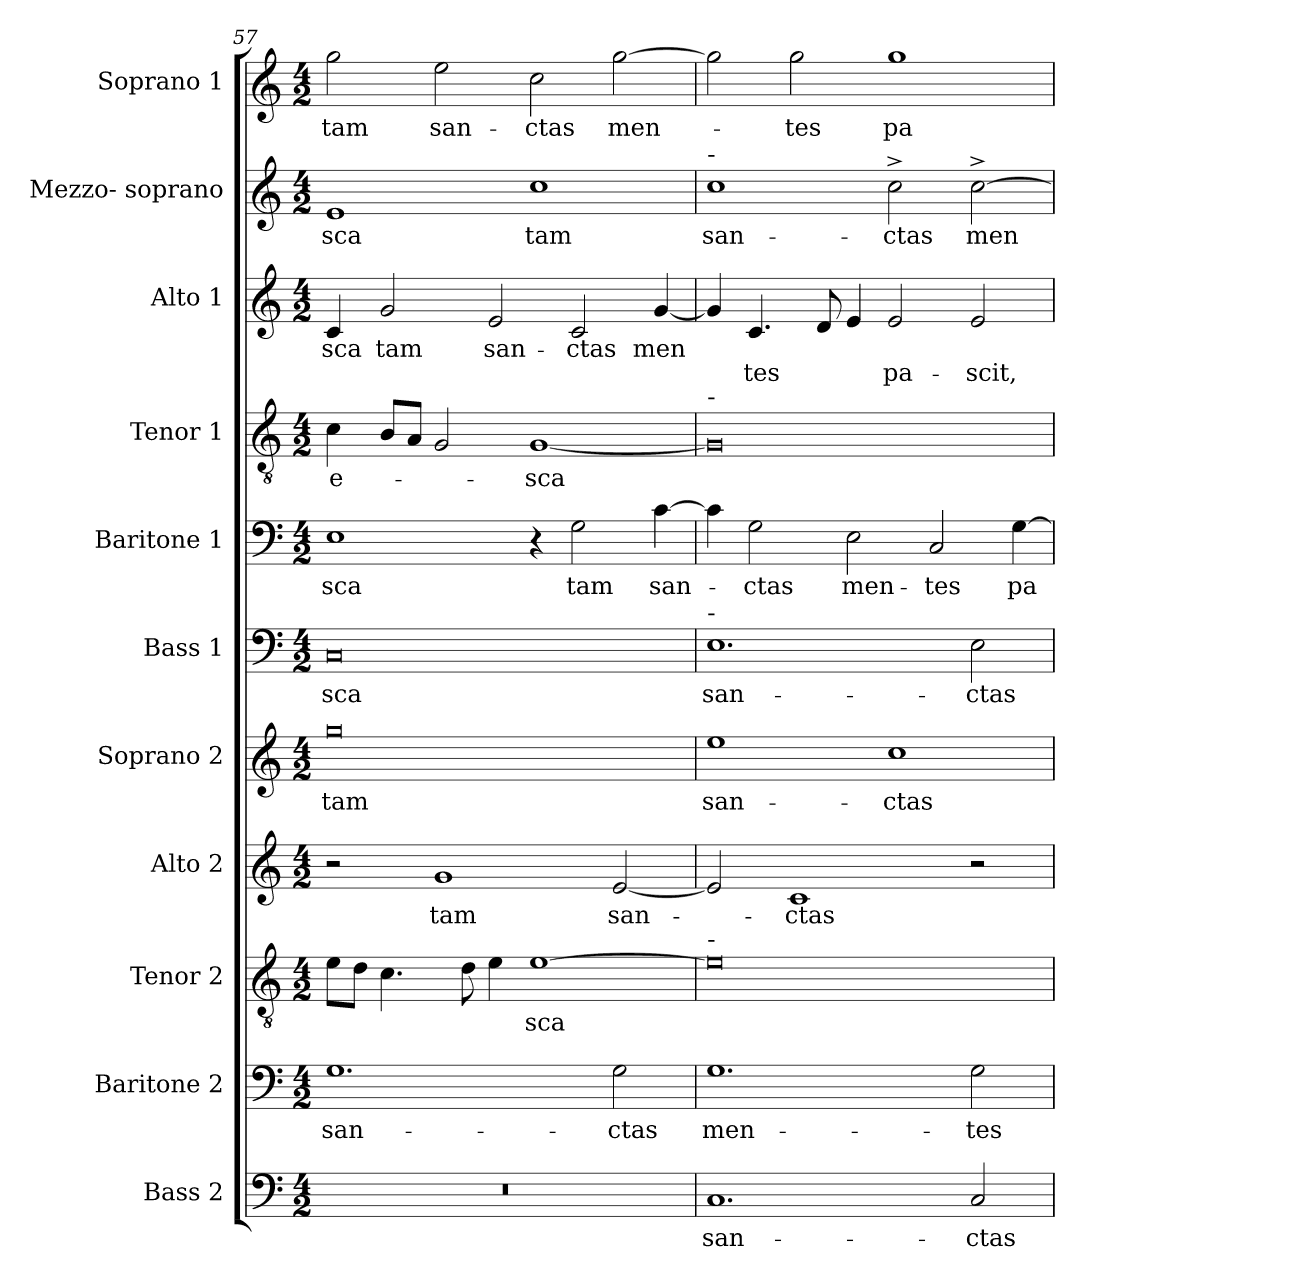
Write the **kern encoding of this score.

**kern	**text	**kern	**text	**kern	**text	**kern	**text	**kern	**text	**kern	**text	**kern	**text	**kern	**text	**kern	**text	**text	**kern	**text	**kern	**text
*part11	*part11	*part10	*part10	*part9	*part9	*part8	*part8	*part7	*part7	*part6	*part6	*part5	*part5	*part4	*part4	*part3	*part3	*part3	*part2	*part2	*part1	*part1
*staff11	*staff11	*staff10	*staff10	*staff9	*staff9	*staff8	*staff8	*staff7	*staff7	*staff6	*staff6	*staff5	*staff5	*staff4	*staff4	*staff3	*staff3	*staff3	*staff2	*staff2	*staff1	*staff1
*I"Bass 2	*	*I"Baritone 2	*	*I"Tenor 2	*	*I"Alto 2	*	*I"Soprano 2	*	*I"Bass 1	*	*I"Baritone 1	*	*I"Tenor 1	*	*I"Alto 1	*	*	*I"Mezzo-  soprano	*	*I"Soprano 1	*
*I'B2	*	*I'Bar. 2	*	*I'T2	*	*I'A2	*	*I'S2	*	*I'B1	*	*I'Bar. 1	*	*I'T1	*	*I'A1	*	*	*I'M.	*	*I'S1	*
*clefF4	*	*clefF4	*	*clefGv2	*	*clefG2	*	*clefG2	*	*clefF4	*	*clefF4	*	*clefGv2	*	*clefG2	*	*	*clefG2	*	*clefG2	*
*M4/2	*	*M4/2	*	*M4/2	*	*M4/2	*	*M4/2	*	*M4/2	*	*M4/2	*	*M4/2	*	*M4/2	*	*	*M4/2	*	*M4/2	*
=57	=57	=57	=57	=57	=57	=57	=57	=57	=57	=57	=57	=57	=57	=57	=57	=57	=57	=57	=57	=57	=57	=57
!	!	!	!LO:LY:b:cj	!	!	!	!	!	!LO:LY:b:cj	!	!LO:LY:b:cj	!	!LO:LY:b:cj	!	!LO:LY:b:cj	!	!LO:LY:b:cj	!	!	!LO:LY:b:cj	!	!LO:LY:b:cj
0r	.	1.G	san-	8e\L	.	2r	.	0gg	tam	0C	-sca	1E	-sca	4c\	e-	4c/	-sca	.	1e	-sca	2gg\	tam
.	.	.	.	8d\J	.	.	.	.	.	.	.	.	.	.	.	.	.	.	.	.	.	.
!	!	!	!	!	!	!	!	!	!	!	!	!	!	!	!	!	!LO:LY:b:cj	!	!	!	!	!
.	.	.	.	4.c\	.	.	.	.	.	.	.	.	.	8B/L	.	2g/	tam	.	.	.	.	.
.	.	.	.	.	.	.	.	.	.	.	.	.	.	8A/J	.	.	.	.	.	.	.	.
!	!	!	!	!	!	!	!LO:LY:b:cj	!	!	!	!	!	!	!	!	!	!	!	!	!	!	!LO:LY:b:cj
.	.	.	.	.	.	1g	tam	.	.	.	.	.	.	2G/	.	.	.	.	.	.	2ee\	san-
.	.	.	.	8d\	.	.	.	.	.	.	.	.	.	.	.	.	.	.	.	.	.	.
!	!	!	!	!	!	!	!	!	!	!	!	!	!	!	!	!	!LO:LY:b:cj	!	!	!	!	!
.	.	.	.	4e\	.	.	.	.	.	.	.	.	.	.	.	2e/	san-	.	.	.	.	.
!	!	!	!	!	!LO:LY:b:cj	!	!	!	!	!	!	!	!	!	!LO:LY:b:cj	!	!	!	!	!LO:LY:b:cj	!	!LO:LY:b:cj
.	.	.	.	[<1e	-sca	.	.	.	.	.	.	4r	.	[>1G	-sca	.	.	.	1cc	tam	2cc\	-ctas
!	!	!	!	!	!	!	!	!	!	!	!	!	!LO:LY:b:cj	!	!	!	!LO:LY:b:cj	!	!	!	!	!
.	.	.	.	.	.	.	.	.	.	.	.	2G\	tam	.	.	2c/	-ctas	.	.	.	.	.
!	!	!	!LO:LY:b:cj	!	!	!	!LO:LY:b	!	!	!	!	!	!	!	!	!	!	!	!	!	!	!LO:LY:b
.	.	2G\	-ctas	.	.	[>2e/	san-	.	.	.	.	.	.	.	.	.	.	.	.	.	[<2gg\	men-
!	!	!	!	!	!	!	!	!	!	!	!	!	!LO:LY:b	!	!	!	!LO:LY:b	!	!	!	!	!
.	.	.	.	.	.	.	.	.	.	.	.	[<4c\	san-	.	.	[>4g/	men	.	.	.	.	.
!!LO:PB:g=z
=58	=58	=58	=58	=58	=58	=58	=58	=58	=58	=58	=58	=58	=58	=58	=58	=58	=58	=58	=58	=58	=58	=58
!	!	!	!	!	!	!	!	!	!	!	!	!	!	!	!	!	!	!	!LO:TX:a:t=-	!	!	!
!	!	!	!	!	!	!	!	!	!	!	!	!	!	!LO:TX:a:t=-	!	!	!	!	!	!	!	!
!	!	!	!	!	!	!	!	!	!	!LO:TX:a:t=-	!	!	!	!	!	!	!	!	!	!	!	!
!	!	!	!	!LO:TX:a:t=-	!	!	!	!	!	!	!	!	!	!	!	!	!	!	!	!	!	!
!	!LO:LY:b:cj	!	!LO:LY:b:cj	!	!	!	!	!	!LO:LY:b:cj	!	!LO:LY:b:cj	!	!	!	!	!	!	!	!	!LO:LY:b:cj	!	!
1.C	san-	1.G	men-	0e]	.	2e/]	.	1ee	san-	1.E	san-	4c\]	.	0G]	.	4g/]	.	.	1cc	san-	2gg\]	.
!	!	!	!	!	!	!	!	!	!	!	!	!	!LO:LY:b:cj	!	!	!	!	!LO:LY:b	!	!	!	!
.	.	.	.	.	.	.	.	.	.	.	.	2G\	-ctas	.	.	4.c/	.	tes	.	.	.	.
!	!	!	!	!	!	!	!LO:LY:b:cj	!	!	!	!	!	!	!	!	!	!	!	!	!	!	!LO:LY:b:cj
.	.	.	.	.	.	1c	-ctas	.	.	.	.	.	.	.	.	.	.	.	.	.	2gg\	-tes
.	.	.	.	.	.	.	.	.	.	.	.	.	.	.	.	8d/	.	.	.	.	.	.
!	!	!	!	!	!	!	!	!	!	!	!	!	!LO:LY:b:cj	!	!	!	!	!	!	!	!	!
.	.	.	.	.	.	.	.	.	.	.	.	2E\	men-	.	.	4e/	.	.	.	.	.	.
!	!	!	!	!	!	!	!	!	!LO:LY:b:cj	!	!	!	!	!	!	!	!	!LO:LY:b:cj	!	!LO:LY:b:cj	!	!LO:LY:b:cj
.	.	.	.	.	.	.	.	1cc	-ctas	.	.	.	.	.	.	2e/	.	pa-	2cc^<\	-ctas	1gg	pa-
!	!	!	!	!	!	!	!	!	!	!	!	!	!LO:LY:b:cj	!	!	!	!	!	!	!	!	!
.	.	.	.	.	.	.	.	.	.	.	.	2C/	-tes	.	.	.	.	.	.	.	.	.
!	!LO:LY:b:cj	!	!LO:LY:b:cj	!	!	!	!	!	!	!	!LO:LY:b:cj	!	!	!	!	!	!	!LO:LY:b:cj	!	!LO:LY:b	!	!
2C/	-ctas	2G\	-tes	.	.	2r	.	.	.	2E\	-ctas	.	.	.	.	2e/	.	-scit,	[>2cc^<\	men-	.	.
!	!	!	!	!	!	!	!	!	!	!	!	!	!LO:LY:b	!	!	!	!	!	!	!	!	!
.	.	.	.	.	.	.	.	.	.	.	.	[>4G\	pa-	.	.	.	.	.	.	.	.	.
=	=	=	=	=	=	=	=	=	=	=	=	=	=	=	=	=	=	=	=	=	=	=
*-	*-	*-	*-	*-	*-	*-	*-	*-	*-	*-	*-	*-	*-	*-	*-	*-	*-	*-	*-	*-	*-	*-
